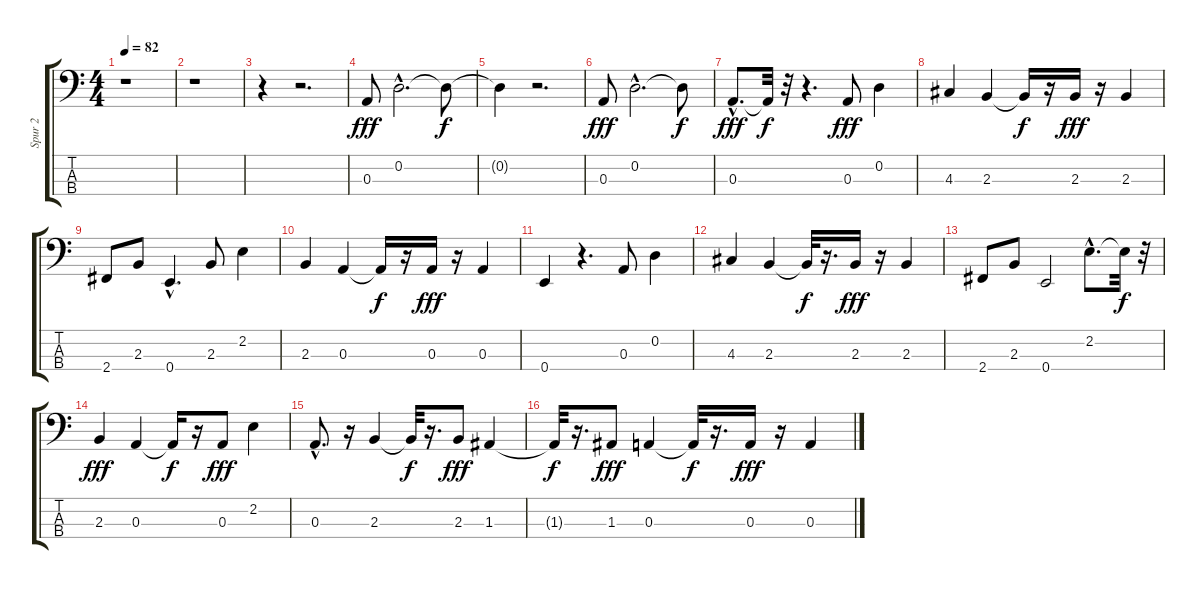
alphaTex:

\track ("Spur 2" "Spur 2") {instrument fretlessbass}
\staff {score tabs}
\tuning (G2 D2 A1 E1) {hide}
\ts (4 4)
\tempo 82
\clef f4
\ks c
r.1{dy fff instrument fretlessbass} |
r.1 |
r.4 r.2{d} |
0.3.8 0.2{hac}.2{d} 0.2{t}.8{dy f} |
0.2{t}.4 r.2{d} |
0.3.8{dy fff} 0.2{hac}.2{d} 0.2{t}.8{dy f} |
0.3{hac}.8{d dy fff} 0.3{t}.32{dy f} r.32 r.4{d} 0.3.8{dy fff} 0.2.4 |
4.3.4 2.3.4 2.3{t}.16{dy f} r.16 2.3.16{dy fff} r.16 2.3.4 |
2.4.8 2.3.8 0.4{hac}.4{d} 2.3.8 2.2.4 |
2.3.4 0.3.4 0.3{t}.16{dy f} r.16 0.3.16{dy fff} r.16 0.3.4 |
0.4.4 r.4{d} 0.3.8 0.2.4 |
4.3.4 2.3.4 2.3{t}.32{dy f} r.16{d} 2.3.16{dy fff} r.16 2.3.4 |
2.4.8 2.3.8 0.4.2 2.2{hac}.8{d} 2.2{t}.32{dy f} r.32 |
2.3.4{dy fff} 0.3.4 0.3{t}.16{dy f} r.16 0.3.8{dy fff} 2.2.4 |
0.3{hac}.8{d} r.16 2.3.4 2.3{t}.32{dy f} r.16{d} 2.3.8{dy fff} 1.3.4 |
1.3{t}.32{dy f} r.16{d} 1.3.8{dy fff} 0.3.4 0.3{t}.32{dy f} r.16{d} 0.3.16{dy fff} r.16 0.3.4
